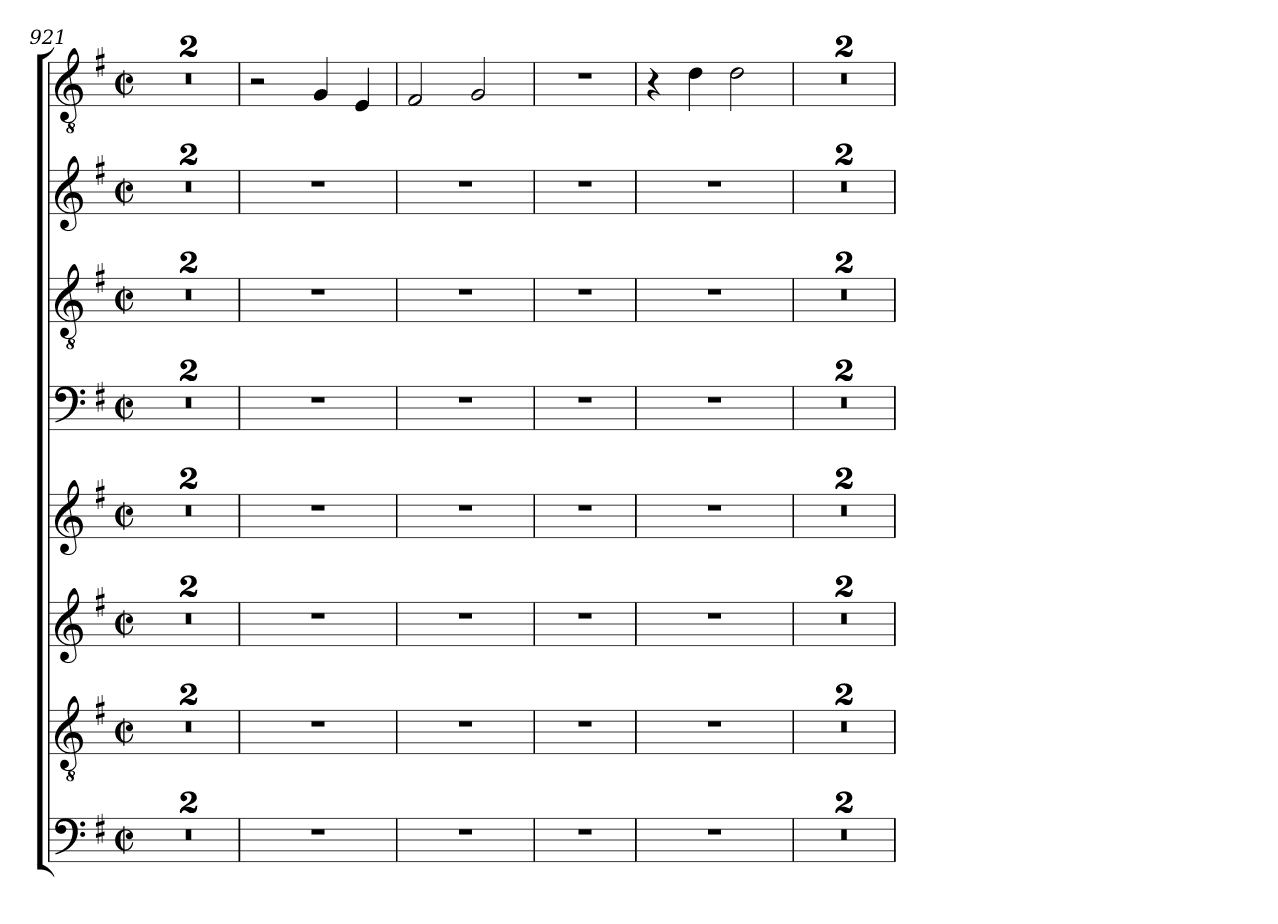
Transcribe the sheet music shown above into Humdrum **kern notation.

**kern	**kern	**kern	**kern	**kern	**kern	**kern	**kern
*part8	*part7	*part6	*part5	*part4	*part3	*part2	*part1
*staff8	*staff7	*staff6	*staff5	*staff4	*staff3	*staff2	*staff1
*clefF4	*clefGv2	*clefG2	*clefG2	*clefF4	*clefGv2	*clefG2	*clefGv2
*k[f#]	*k[f#]	*k[f#]	*k[f#]	*k[f#]	*k[f#]	*k[f#]	*k[f#]
*G:	*G:	*G:	*G:	*G:	*G:	*G:	*G:
*M2/2	*M2/2	*M2/2	*M2/2	*M2/2	*M2/2	*M2/2	*M2/2
*met(c|)	*met(c|)	*met(c|)	*met(c|)	*met(c|)	*met(c|)	*met(c|)	*met(c|)
=921	=921	=921	=921	=921	=921	=921	=921
1r	1r	1r	1r	1r	1r	1r	1r
=922	=922	=922	=922	=922	=922	=922	=922
1r	1r	1r	1r	1r	1r	1r	1r
=923	=923	=923	=923	=923	=923	=923	=923
1r	1r	1r	1r	1r	1r	1r	2r
.	.	.	.	.	.	.	4G/
.	.	.	.	.	.	.	4E/
=924	=924	=924	=924	=924	=924	=924	=924
1r	1r	1r	1r	1r	1r	1r	2F#/
.	.	.	.	.	.	.	2G/
=925	=925	=925	=925	=925	=925	=925	=925
1r	1r	1r	1r	1r	1r	1r	1r
=926	=926	=926	=926	=926	=926	=926	=926
1r	1r	1r	1r	1r	1r	1r	4r
.	.	.	.	.	.	.	4d\
.	.	.	.	.	.	.	2d\
=927	=927	=927	=927	=927	=927	=927	=927
1r	1r	1r	1r	1r	1r	1r	1r
=928	=928	=928	=928	=928	=928	=928	=928
1r	1r	1r	1r	1r	1r	1r	1r
=	=	=	=	=	=	=	=
*-	*-	*-	*-	*-	*-	*-	*-
